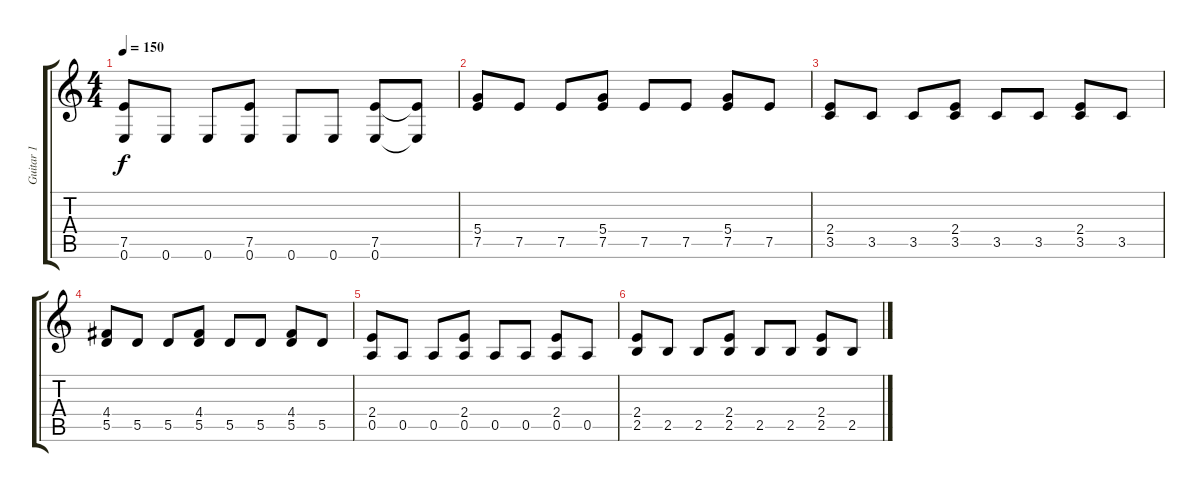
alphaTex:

\track ("Guitar 1" "Guitar 1") {instrument overdrivenguitar}
\staff {score tabs}
\tuning (E4 B3 G3 D3 A2 E2) {hide}
\ts (4 4)
\tempo 150
\clef g2
\ks c
(7.5 0.6).8{dy f} 0.6.8 0.6.8 (7.5 0.6).8 0.6.8 0.6.8 (7.5 0.6).8 (7.5{t} 0.6{t}).8 |
(5.4 7.5).8{volume 10} 7.5.8 7.5.8 (5.4 7.5).8 7.5.8 7.5.8 (5.4 7.5).8 7.5.8 |
(2.4 3.5).8{volume 8} 3.5.8 3.5.8 (2.4 3.5).8 3.5.8 3.5.8 (2.4 3.5).8 3.5.8 |
(4.4 5.5).8{volume 4} 5.5.8 5.5.8 (4.4 5.5).8 5.5.8 5.5.8 (4.4 5.5).8 5.5.8 |
(2.4 0.5).8 0.5.8 0.5.8 (2.4 0.5).8 0.5.8 0.5.8 (2.4 0.5).8 0.5.8 |
(2.4 2.5).8{volume 1} 2.5.8 2.5.8 (2.4 2.5).8 2.5.8 2.5.8 (2.4 2.5).8 2.5.8
